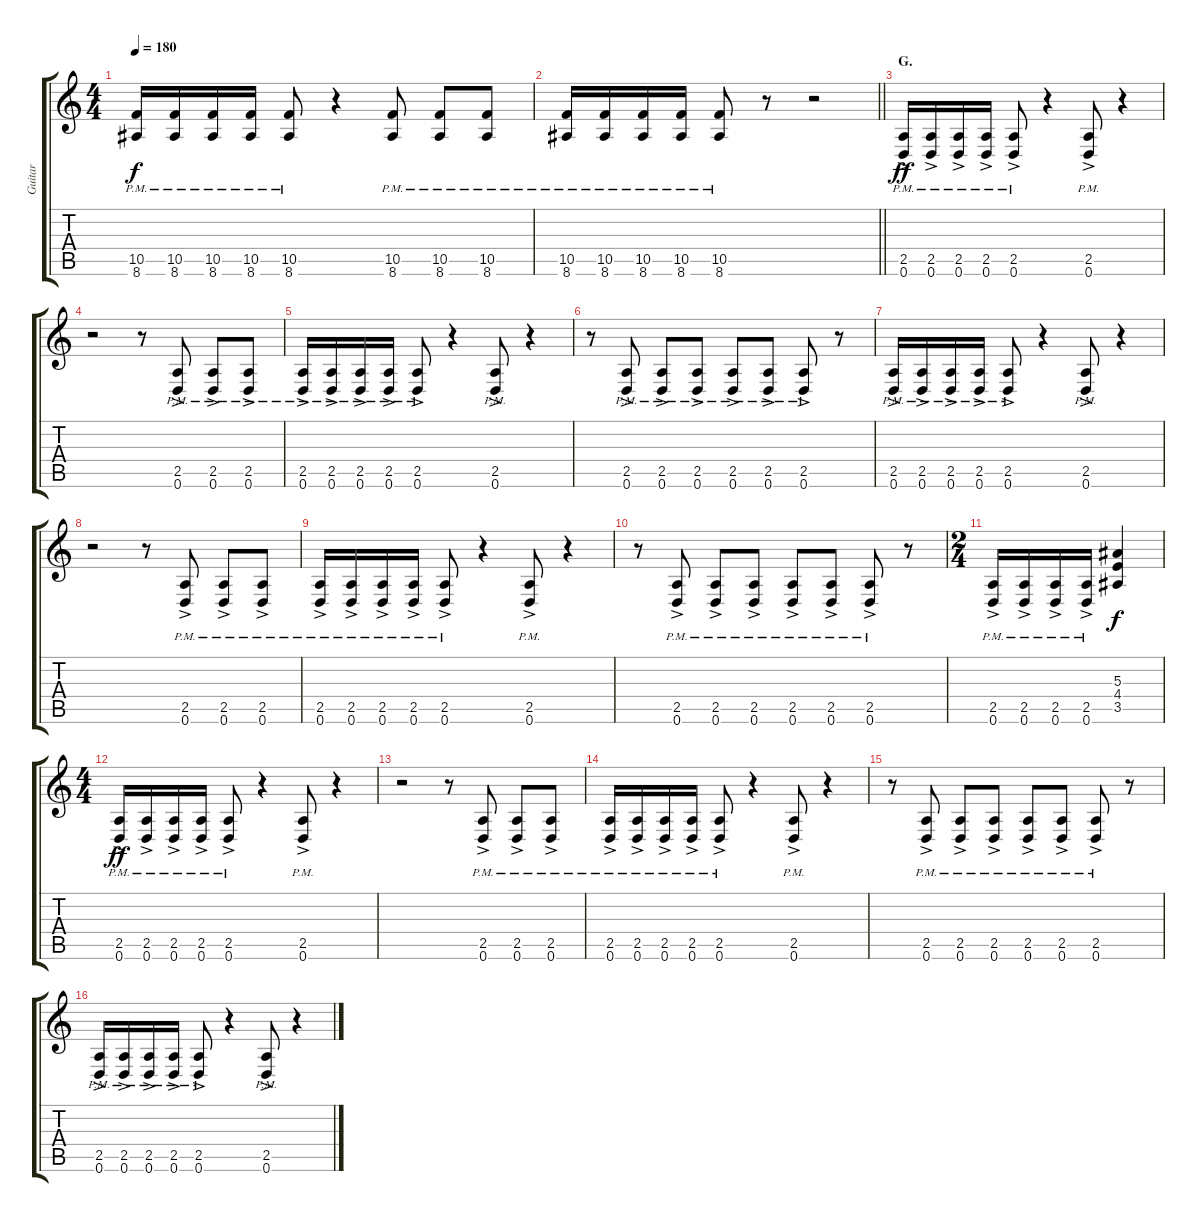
\track ("Guitar" "Guitar") {instrument distortionguitar}
\staff {score tabs}
\tuning (D4 A3 F3 C3 G2 D2) {hide}
\ts (4 4)
\tempo 180
\clef g2
\ks c
(10.5{pm} 8.6{pm}).16{dy f volume 13} (10.5{pm} 8.6{pm}).16 (10.5{pm} 8.6{pm}).16 (10.5{pm} 8.6{pm}).16 (10.5{pm} 8.6{pm}).8 r.4 (10.5{pm} 8.6{pm}).8 (10.5{pm} 8.6{pm}).8 (10.5{pm} 8.6{pm}).8 |
\barLineRight lightlight
(10.5{pm} 8.6{pm}).16 (10.5{pm} 8.6{pm}).16 (10.5{pm} 8.6{pm}).16 (10.5{pm} 8.6{pm}).16 (10.5{pm} 8.6{pm}).8 r.8 r.2 |
\section ("" "G.")
(2.5{ac pm} 0.6{ac pm}).16{dy ff} (2.5{ac pm} 0.6{ac pm}).16 (2.5{ac pm} 0.6{ac pm}).16 (2.5{ac pm} 0.6{ac pm}).16 (2.5{ac pm} 0.6{ac pm}).8 r.4 (2.5{ac pm} 0.6{ac pm}).8 r.4 |
r.2 r.8 (2.5{ac pm} 0.6{ac pm}).8 (2.5{ac pm} 0.6{ac pm}).8 (2.5{ac pm} 0.6{ac pm}).8 |
(2.5{ac pm} 0.6{ac pm}).16 (2.5{ac pm} 0.6{ac pm}).16 (2.5{ac pm} 0.6{ac pm}).16 (2.5{ac pm} 0.6{ac pm}).16 (2.5{ac pm} 0.6{ac pm}).8 r.4 (2.5{ac pm} 0.6{ac pm}).8 r.4 |
r.8 (2.5{ac pm} 0.6{ac pm}).8 (2.5{ac pm} 0.6{ac pm}).8 (2.5{ac pm} 0.6{ac pm}).8 (2.5{ac pm} 0.6{ac pm}).8 (2.5{ac pm} 0.6{ac pm}).8 (2.5{ac pm} 0.6{ac pm}).8 r.8 |
(2.5{ac pm} 0.6{ac pm}).16 (2.5{ac pm} 0.6{ac pm}).16 (2.5{ac pm} 0.6{ac pm}).16 (2.5{ac pm} 0.6{ac pm}).16 (2.5{ac pm} 0.6{ac pm}).8 r.4 (2.5{ac pm} 0.6{ac pm}).8 r.4 |
r.2 r.8 (2.5{ac pm} 0.6{ac pm}).8 (2.5{ac pm} 0.6{ac pm}).8 (2.5{ac pm} 0.6{ac pm}).8 |
(2.5{ac pm} 0.6{ac pm}).16 (2.5{ac pm} 0.6{ac pm}).16 (2.5{ac pm} 0.6{ac pm}).16 (2.5{ac pm} 0.6{ac pm}).16 (2.5{ac pm} 0.6{ac pm}).8 r.4 (2.5{ac pm} 0.6{ac pm}).8 r.4 |
r.8 (2.5{ac pm} 0.6{ac pm}).8 (2.5{ac pm} 0.6{ac pm}).8 (2.5{ac pm} 0.6{ac pm}).8 (2.5{ac pm} 0.6{ac pm}).8 (2.5{ac pm} 0.6{ac pm}).8 (2.5{ac pm} 0.6{ac pm}).8 r.8 |
\ts (2 4)
(2.5{ac pm} 0.6{ac pm}).16 (2.5{ac pm} 0.6{ac pm}).16 (2.5{ac pm} 0.6{ac pm}).16 (2.5{ac pm} 0.6{ac pm}).16 (5.3 4.4 3.5).4{dy f} |
\ts (4 4)
(2.5{ac pm} 0.6{ac pm}).16{dy ff} (2.5{ac pm} 0.6{ac pm}).16 (2.5{ac pm} 0.6{ac pm}).16 (2.5{ac pm} 0.6{ac pm}).16 (2.5{ac pm} 0.6{ac pm}).8 r.4 (2.5{ac pm} 0.6{ac pm}).8 r.4 |
r.2 r.8 (2.5{ac pm} 0.6{ac pm}).8 (2.5{ac pm} 0.6{ac pm}).8 (2.5{ac pm} 0.6{ac pm}).8 |
(2.5{ac pm} 0.6{ac pm}).16 (2.5{ac pm} 0.6{ac pm}).16 (2.5{ac pm} 0.6{ac pm}).16 (2.5{ac pm} 0.6{ac pm}).16 (2.5{ac pm} 0.6{ac pm}).8 r.4 (2.5{ac pm} 0.6{ac pm}).8 r.4 |
r.8 (2.5{ac pm} 0.6{ac pm}).8 (2.5{ac pm} 0.6{ac pm}).8 (2.5{ac pm} 0.6{ac pm}).8 (2.5{ac pm} 0.6{ac pm}).8 (2.5{ac pm} 0.6{ac pm}).8 (2.5{ac pm} 0.6{ac pm}).8 r.8 |
(2.5{ac pm} 0.6{ac pm}).16 (2.5{ac pm} 0.6{ac pm}).16 (2.5{ac pm} 0.6{ac pm}).16 (2.5{ac pm} 0.6{ac pm}).16 (2.5{ac pm} 0.6{ac pm}).8 r.4 (2.5{ac pm} 0.6{ac pm}).8 r.4
